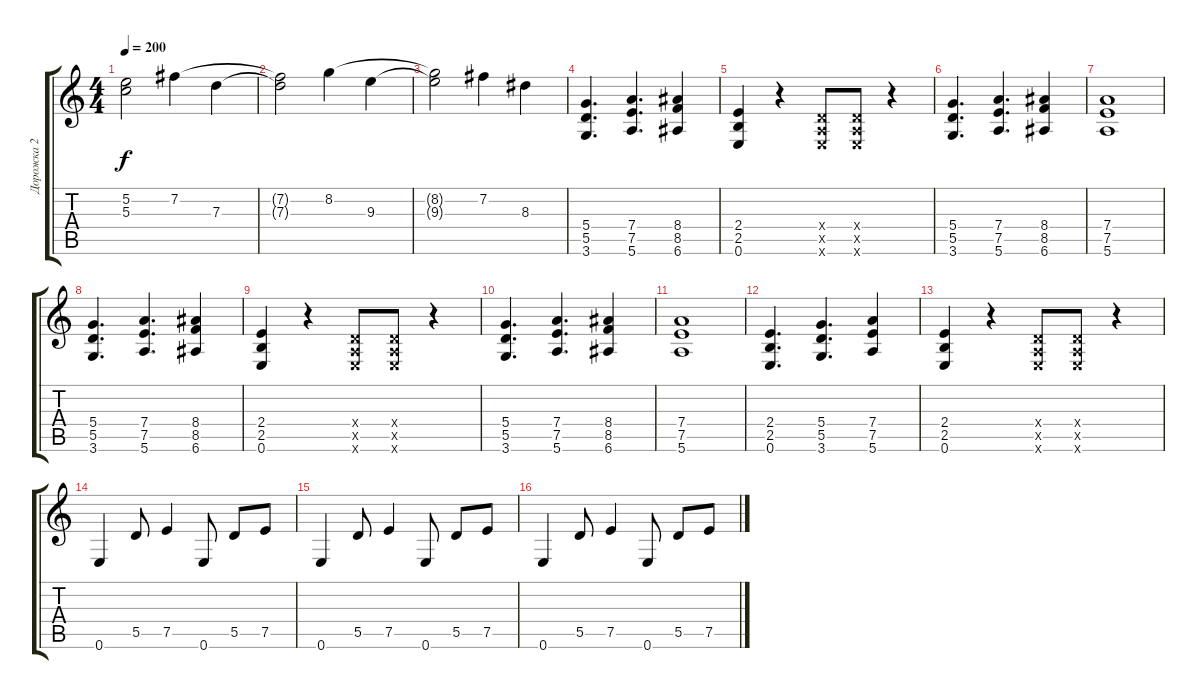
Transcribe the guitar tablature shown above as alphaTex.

\track ("Дорожка 2" "Дорожка 2") {instrument distortionguitar}
\staff {score tabs}
\tuning (E4 B3 G3 D3 A2 E2) {hide}
\ts (4 4)
\tempo 200
\clef g2
\ks c
(5.2{t} 5.3{t}).2{dy f} 7.2.4 7.3.4 |
(7.2{t} 7.3{t}).2 8.2.4 9.3.4 |
(8.2{t} 9.3{t}).2 7.2.4 8.3.4 |
(5.4 5.5 3.6).4{d} (7.4 7.5 5.6).4{d} (8.4 8.5 6.6).4 |
(2.4 2.5 0.6).4 r.4 (0.4{x} 0.5{x} 0.6{x}).8 (0.4{x} 0.5{x} 0.6{x}).8 r.4 |
(5.4 5.5 3.6).4{d} (7.4 7.5 5.6).4{d} (8.4 8.5 6.6).4 |
(7.4 7.5 5.6).1 |
(5.4 5.5 3.6).4{d} (7.4 7.5 5.6).4{d} (8.4 8.5 6.6).4 |
(2.4 2.5 0.6).4 r.4 (0.4{x} 0.5{x} 0.6{x}).8 (0.4{x} 0.5{x} 0.6{x}).8 r.4 |
(5.4 5.5 3.6).4{d} (7.4 7.5 5.6).4{d} (8.4 8.5 6.6).4 |
(7.4 7.5 5.6).1 |
(2.4 2.5 0.6).4{d} (5.4 5.5 3.6).4{d} (7.4 7.5 5.6).4 |
(2.4 2.5 0.6).4 r.4 (0.4{x} 0.5{x} 0.6{x}).8 (0.4{x} 0.5{x} 0.6{x}).8 r.4 |
0.6.4 5.5.8 7.5.4 0.6.8 5.5.8 7.5.8 |
0.6.4 5.5.8 7.5.4 0.6.8 5.5.8 7.5.8 |
0.6.4 5.5.8 7.5.4 0.6.8 5.5.8 7.5.8
